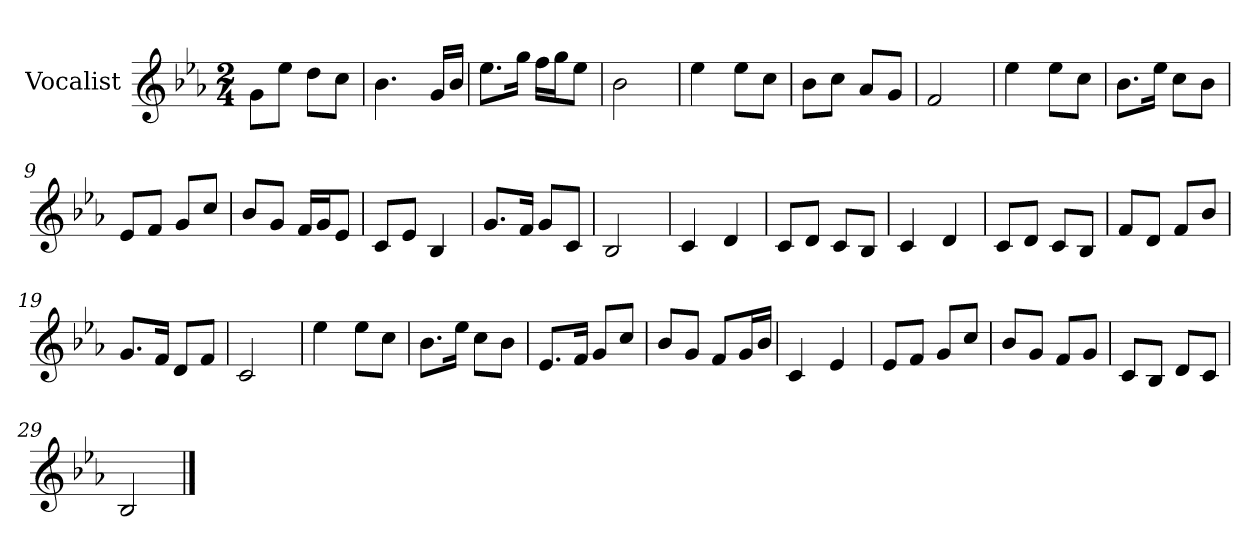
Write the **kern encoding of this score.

**kern
*part1
*staff1
*I"Vocalist
*k[b-e-a-]
*E-:
*M2/4
=
8gL
8ee-J
8ddL
8ccJ
=1
4.b-
16gLL
16b-JJ
=2
8.ee-L
16ggJk
16ffLL
16ggJ
8ee-J
=3
2b-
=4
4ee-
8ee-L
8ccJ
=5
8b-L
8ccJ
8a-L
8gJ
=6
2f
=7
4ee-
8ee-L
8ccJ
=8
8.b-L
16ee-Jk
8ccL
8b-J
=9
8e-L
8fJ
8gL
8ccJ
=10
8b-L
8gJ
16fLL
16gJ
8e-J
=11
8cL
8e-J
4B-
=12
8.gL
16fJk
8gL
8cJ
=13
2B-
=14
4c
4d
=15
8cL
8dJ
8cL
8B-J
=16
4c
4d
=17
8cL
8dJ
8cL
8B-J
=18
8fL
8dJ
8fL
8b-J
=19
8.gL
16fJk
8dL
8fJ
=20
2c
=21
4ee-
8ee-L
8ccJ
=22
8.b-L
16ee-Jk
8ccL
8b-J
=23
8.e-L
16fJk
8gL
8ccJ
=24
8b-L
8gJ
8fL
16gL
16b-JJ
=25
4c
4e-
=26
8e-L
8fJ
8gL
8ccJ
=27
8b-L
8gJ
8fL
8gJ
=28
8cL
8B-J
8dL
8cJ
=29
2B-
==
*-
